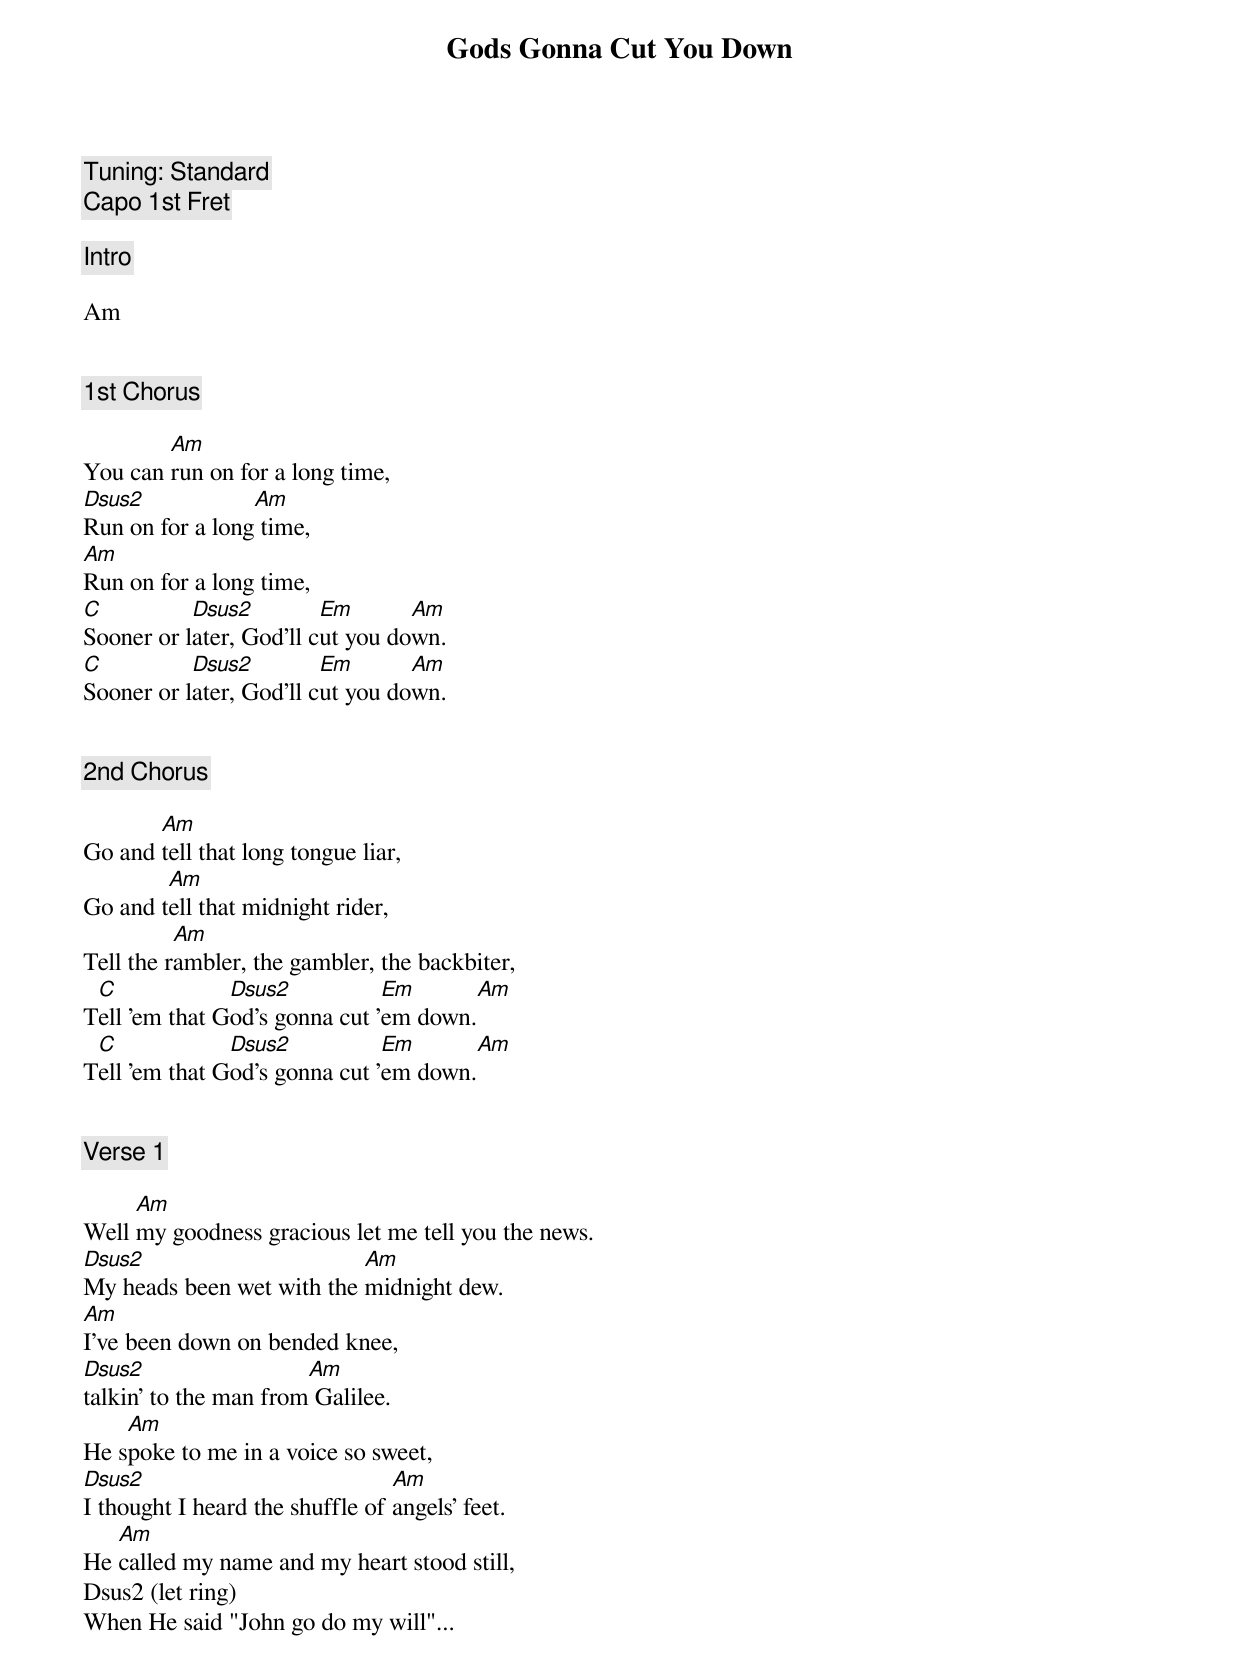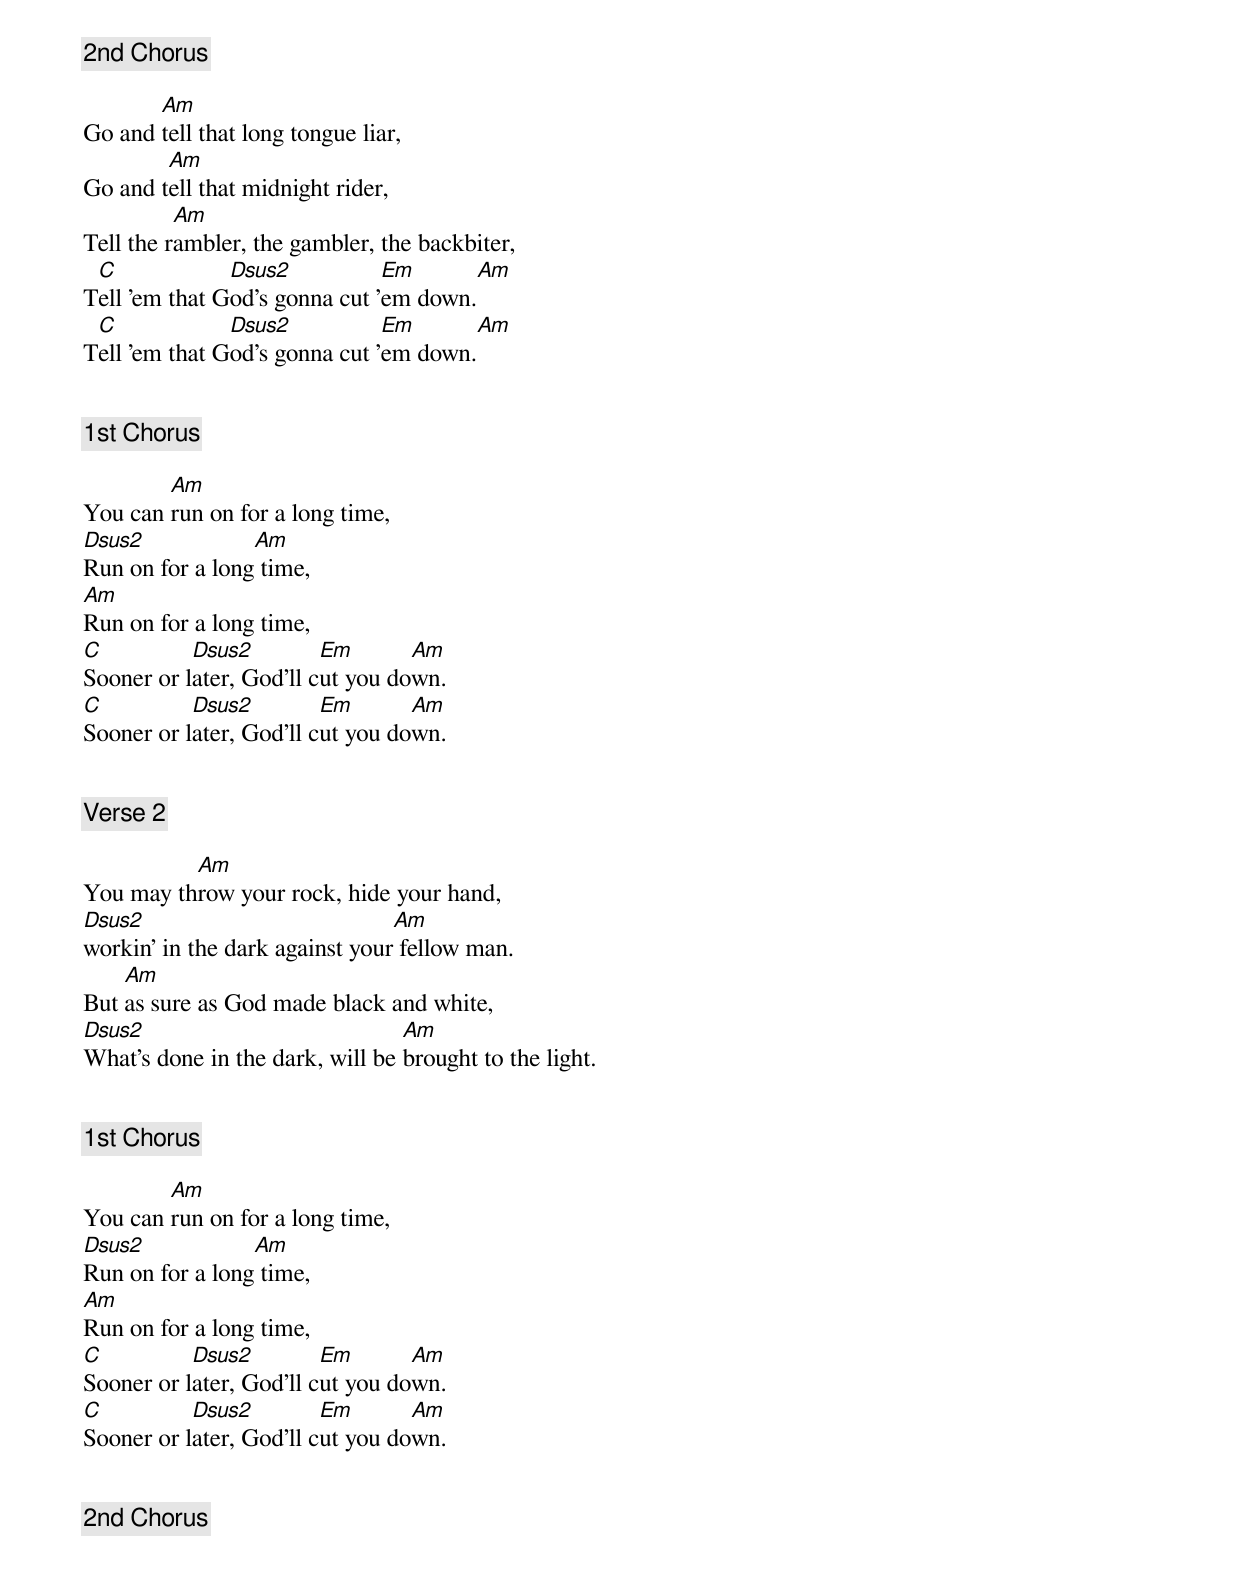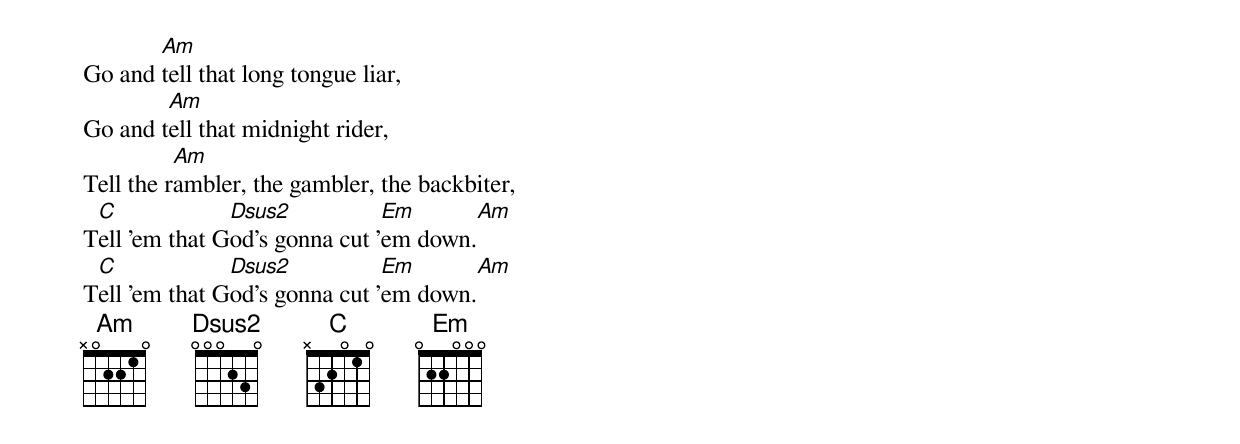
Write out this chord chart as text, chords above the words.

Gods Gonna Cut You Down


Tuning: Standard
Capo 1st Fret

[Intro]

Am


[1st Chorus]

        Am
You can run on for a long time,
Dsus2            Am
Run on for a long time,
Am
Run on for a long time,
C          Dsus2         Em       Am
Sooner or later, God'll cut you down.
C          Dsus2         Em       Am
Sooner or later, God'll cut you down.


[2nd Chorus]

       Am
Go and tell that long tongue liar,
        Am
Go and tell that midnight rider,
          Am
Tell the rambler, the gambler, the backbiter,
 C             Dsus2           Em      Am
Tell 'em that God's gonna cut 'em down.
 C             Dsus2           Em      Am
Tell 'em that God's gonna cut 'em down.


[Verse 1]

     Am
Well my goodness gracious let me tell you the news.
Dsus2                      Am
My heads been wet with the midnight dew.
Am
I've been down on bended knee,
Dsus2                  Am
talkin' to the man from Galilee.
    Am
He spoke to me in a voice so sweet,
Dsus2                            Am
I thought I heard the shuffle of angels’ feet.
   Am
He called my name and my heart stood still,
Dsus2 (let ring)
When He said "John go do my will"...


[2nd Chorus]

       Am
Go and tell that long tongue liar,
        Am
Go and tell that midnight rider,
          Am
Tell the rambler, the gambler, the backbiter,
 C             Dsus2           Em      Am
Tell 'em that God's gonna cut 'em down.
 C             Dsus2           Em      Am
Tell 'em that God's gonna cut 'em down.


[1st Chorus]

        Am
You can run on for a long time,
Dsus2            Am
Run on for a long time,
Am
Run on for a long time,
C          Dsus2         Em       Am
Sooner or later, God'll cut you down.
C          Dsus2         Em       Am
Sooner or later, God'll cut you down.


[Verse 2]

          Am
You may throw your rock, hide your hand,
Dsus2                           Am
workin' in the dark against your fellow man.
    Am
But as sure as God made black and white,
Dsus2                            Am
What's done in the dark, will be brought to the light.


[1st Chorus]

        Am
You can run on for a long time,
Dsus2            Am
Run on for a long time,
Am
Run on for a long time,
C          Dsus2         Em       Am
Sooner or later, God'll cut you down.
C          Dsus2         Em       Am
Sooner or later, God'll cut you down.


[2nd Chorus]

       Am
Go and tell that long tongue liar,
        Am
Go and tell that midnight rider,
          Am
Tell the rambler, the gambler, the backbiter,
 C             Dsus2           Em      Am
Tell 'em that God's gonna cut 'em down.
 C             Dsus2           Em      Am
Tell 'em that God's gonna cut 'em down.
